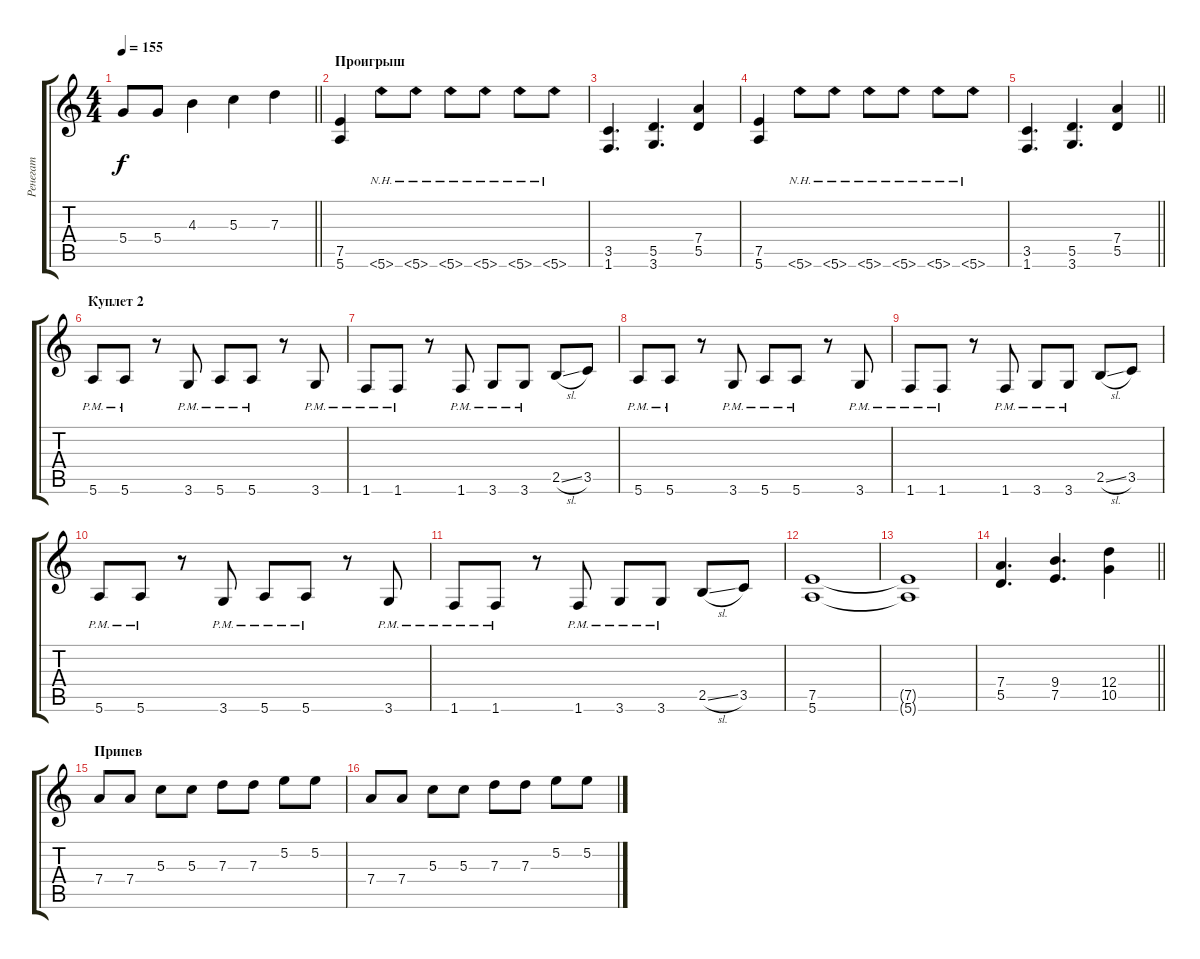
\track ("Ренегат" "Ренегат") {instrument distortionguitar}
\staff {score tabs}
\tuning (E4 B3 G3 D3 A2 E2) {hide}
\ts (4 4)
\tempo 155
\clef g2
\barLineRight lightlight
\ks c
5.4{t}.8{dy f} 5.4.8 4.3.4 5.3.4 7.3.4 |
\section ("" "Проигрыш")
(7.5 5.6).4 5.6{nh}.8 5.6{nh}.8 5.6{nh}.8 5.6{nh}.8 5.6{nh}.8 5.6{nh}.8 |
(3.5 1.6).4{d} (5.5 3.6).4{d} (7.4 5.5).4 |
(7.5 5.6).4 5.6{nh}.8 5.6{nh}.8 5.6{nh}.8 5.6{nh}.8 5.6{nh}.8 5.6{nh}.8 |
\barLineRight lightlight
(3.5 1.6).4{d} (5.5 3.6).4{d} (7.4 5.5).4 |
\section ("" "Куплет 2")
5.6{pm}.8 5.6{pm}.8 r.8 3.6{pm}.8 5.6{pm}.8 5.6{pm}.8 r.8 3.6{pm}.8 |
1.6{pm}.8 1.6{pm}.8 r.8 1.6{pm}.8 3.6{pm}.8 3.6{pm}.8 2.5{sl}.8 3.5.8 |
5.6{pm}.8 5.6{pm}.8 r.8 3.6{pm}.8 5.6{pm}.8 5.6{pm}.8 r.8 3.6{pm}.8 |
1.6{pm}.8 1.6{pm}.8 r.8 1.6{pm}.8 3.6{pm}.8 3.6{pm}.8 2.5{sl}.8 3.5.8 |
5.6{pm}.8 5.6{pm}.8 r.8 3.6{pm}.8 5.6{pm}.8 5.6{pm}.8 r.8 3.6{pm}.8 |
1.6{pm}.8 1.6{pm}.8 r.8 1.6{pm}.8 3.6{pm}.8 3.6{pm}.8 2.5{sl}.8 3.5.8 |
(7.5 5.6).1 |
(7.5{t} 5.6{t}).1 |
\barLineRight lightlight
(7.4 5.5).4{d} (9.4 7.5).4{d} (12.4 10.5).4 |
\section ("" "Припев")
7.4.8 7.4.8 5.3.8 5.3.8 7.3.8 7.3.8 5.2.8 5.2.8 |
7.4.8 7.4.8 5.3.8 5.3.8 7.3.8 7.3.8 5.2.8 5.2.8
